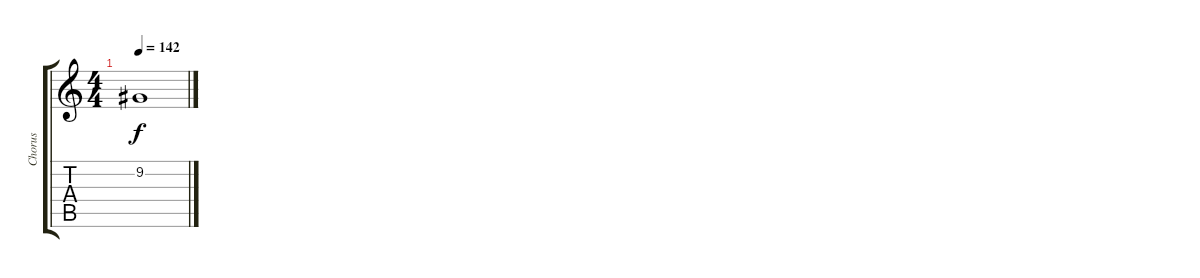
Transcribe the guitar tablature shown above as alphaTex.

\track ("Chorus" "Chorus") {instrument choiraahs}
\staff {score tabs}
\tuning (E4 B3 G3 D3 A2 E2) {hide}
\ts (4 4)
\tempo 142
\clef g2
\ks c
9.2{t}.1{dy f}
